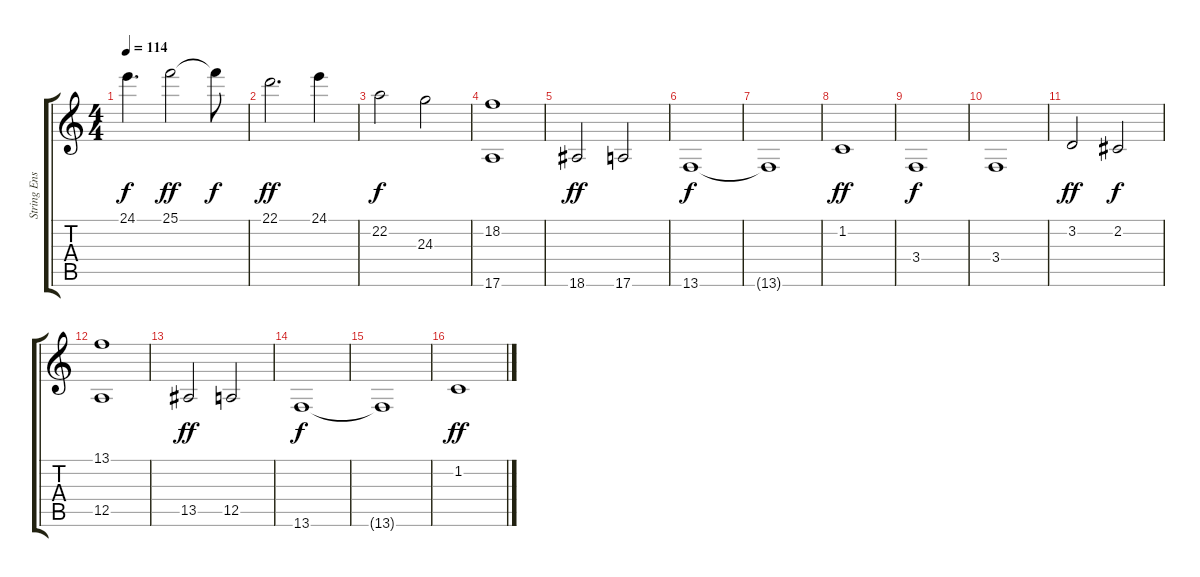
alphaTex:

\track ("String Ensemble 1" "String Ens") {instrument stringensemble1}
\staff {score tabs}
\tuning (E4 B3 G3 D3 A2 E2) {hide}
\ts (4 4)
\tempo 114
\clef g2
\ks c
24.1.4{d dy f} 25.1.2{dy ff} 25.1{t}.8{dy f} |
22.1.2{d dy ff} 24.1.4 |
22.2.2{dy f} 24.3.2 |
(18.2 17.6).1 |
18.6.2{dy ff} 17.6.2 |
13.6.1{dy f} |
13.6{t}.1 |
1.2.1{dy ff} |
3.4.1{dy f} |
3.4.1 |
3.2.2{dy ff} 2.2.2{dy f} |
(13.1 12.5).1 |
13.5.2{dy ff} 12.5.2 |
13.6.1{dy f} |
13.6{t}.1 |
1.2.1{dy ff}
